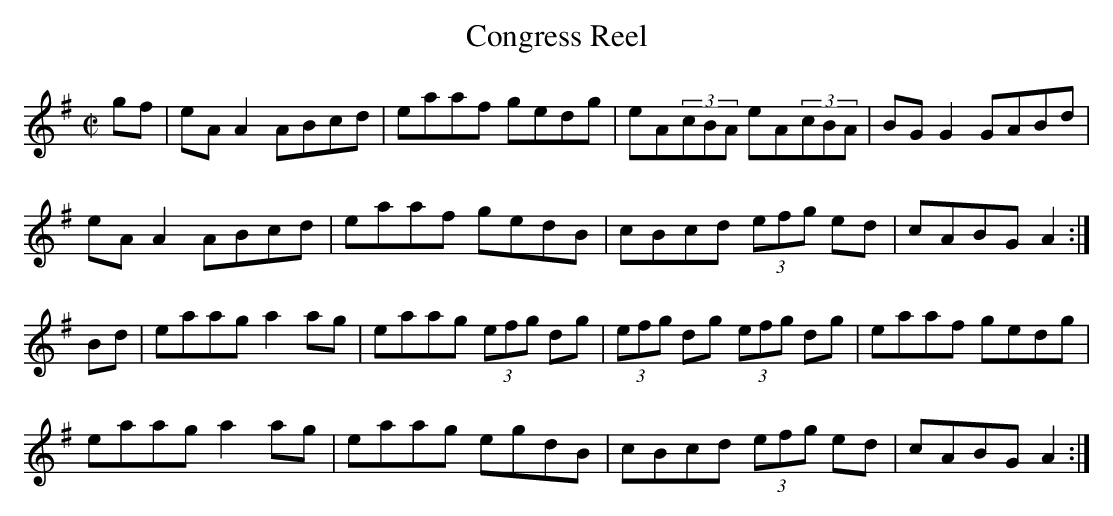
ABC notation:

X:1
T:Congress Reel
M:C|
L:1/8
K:Ador
gf|eAA2 ABcd|eaaf gedg|eA(3cBA eA(3cBA|BGG2 GABd|
   eAA2 ABcd|eaaf gedB|cBcd (3efg ed|cABG A2:|
Bd|eaag a2ag|eaag (3efg dg|(3efg dg (3efg dg|eaaf gedg|
eaag a2ag|eaag egdB|cBcd (3efg ed|cABG A2:|
